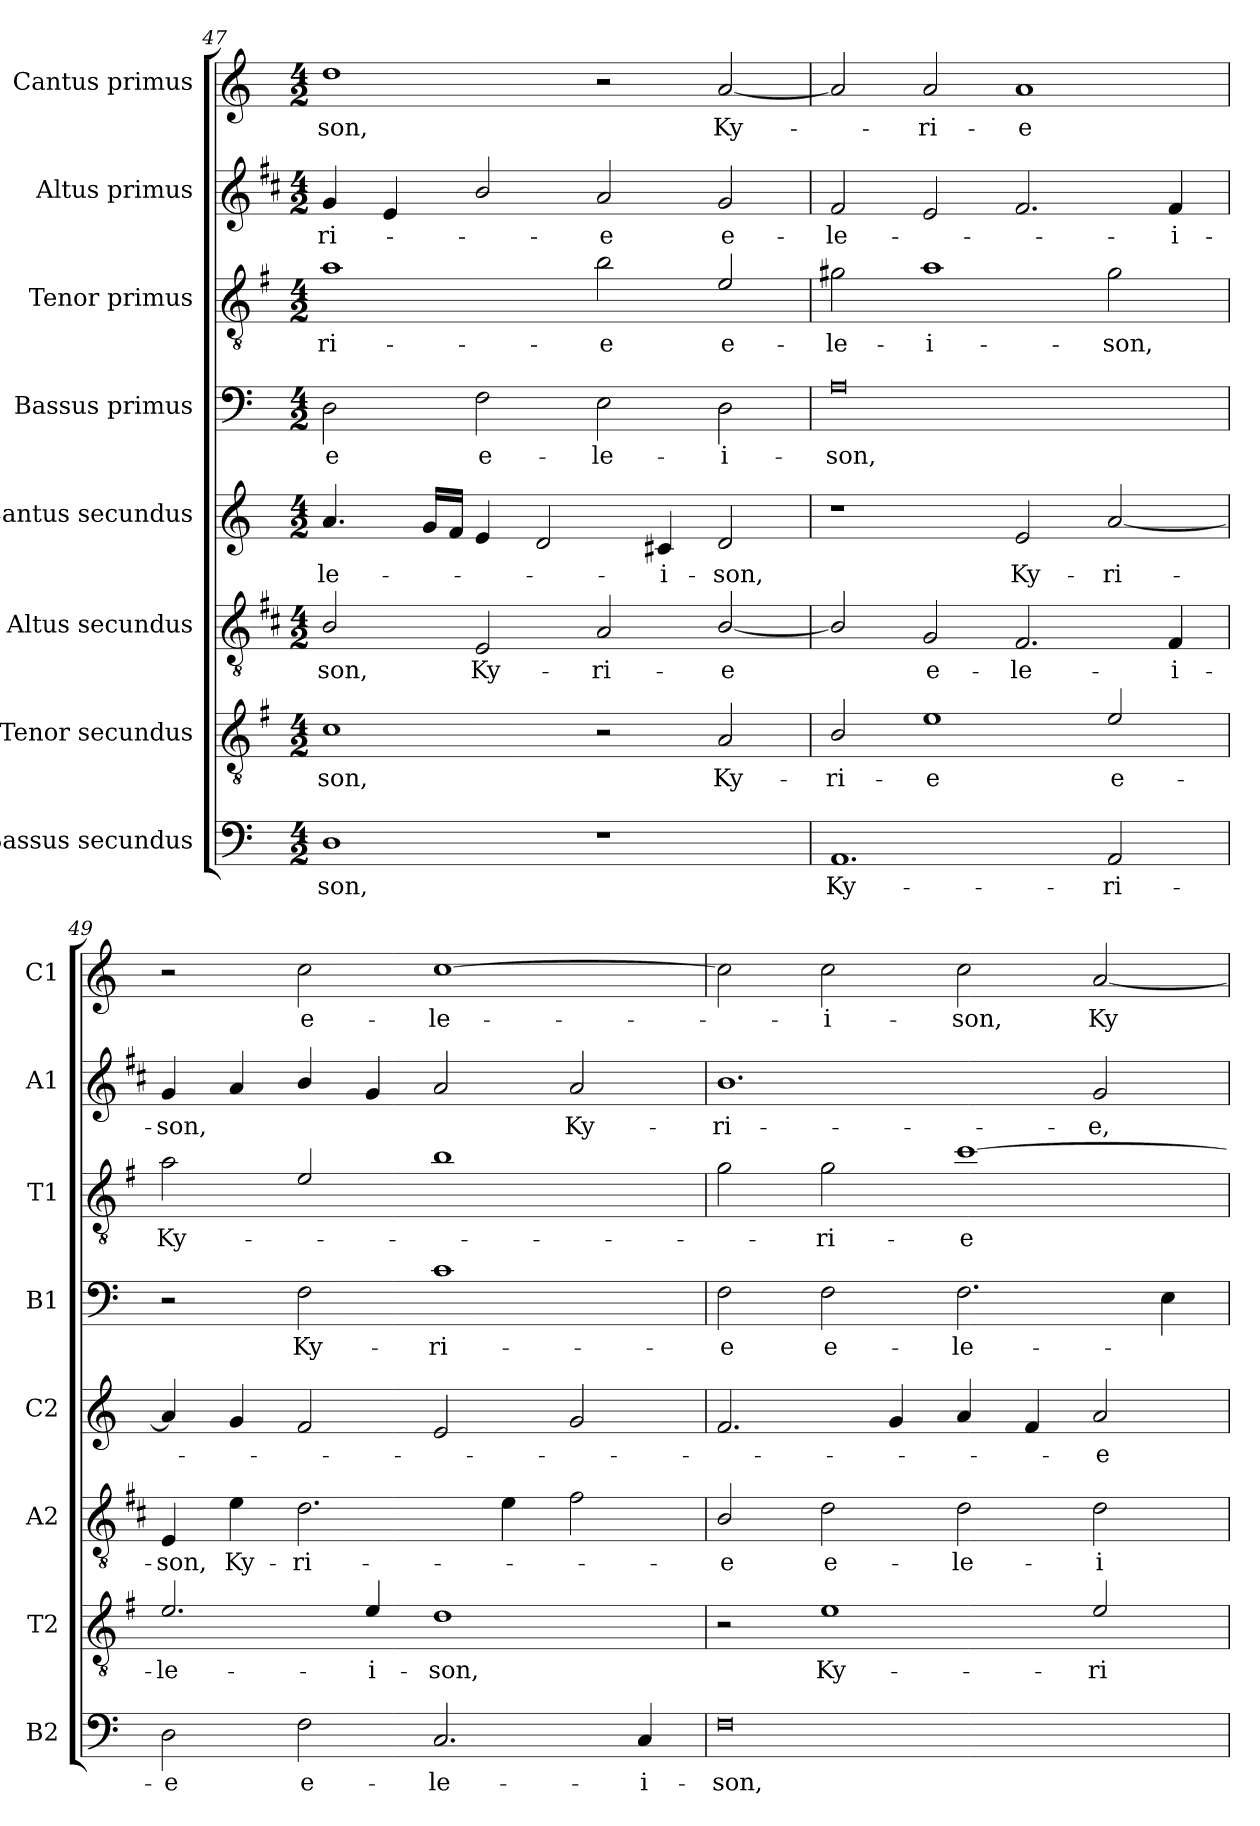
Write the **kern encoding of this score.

**kern	**text	**kern	**text	**kern	**text	**kern	**text	**kern	**text	**kern	**text	**kern	**text	**kern	**text
*part8	*part8	*part7	*part7	*part6	*part6	*part5	*part5	*part4	*part4	*part3	*part3	*part2	*part2	*part1	*part1
*staff8	*staff8	*staff7	*staff7	*staff6	*staff6	*staff5	*staff5	*staff4	*staff4	*staff3	*staff3	*staff2	*staff2	*staff1	*staff1
*I"Bassus secundus	*	*I"Tenor secundus	*	*I"Altus secundus	*	*I"Cantus secundus	*	*I"Bassus primus	*	*I"Tenor primus	*	*I"Altus primus	*	*I"Cantus primus	*
*I'B2	*	*I'T2	*	*I'A2	*	*I'C2	*	*I'B1	*	*I'T1	*	*I'A1	*	*I'C1	*
*clefF4	*	*clefGv2	*	*clefGv2	*	*clefG2	*	*clefF4	*	*clefGv2	*	*clefG2	*	*clefG2	*
*	*	*ITrd4c7	*	*ITrd1c2	*	*	*	*	*	*ITrd4c7	*	*ITrd1c2	*	*	*
*k[]	*	*k[]	*	*k[]	*	*k[]	*	*k[]	*	*k[]	*	*k[]	*	*k[]	*
*C:	*	*C:	*	*C:	*	*C:	*	*C:	*	*C:	*	*C:	*	*C:	*
*M4/2	*	*M4/2	*	*M4/2	*	*M4/2	*	*M4/2	*	*M4/2	*	*M4/2	*	*M4/2	*
=47	=47	=47	=47	=47	=47	=47	=47	=47	=47	=47	=47	=47	=47	=47	=47
!	!LO:LY:b	!	!LO:LY:b	!	!LO:LY:b	!	!LO:LY:b	!	!LO:LY:b	!	!LO:LY:b	!	!LO:LY:b	!	!LO:LY:b
1D	-son,	1F	-son,	2A/	-son,	4.a/	-le-	2D\	-e	1d	-ri-	4f/	-ri-	1dd	-son,
.	.	.	.	.	.	.	.	.	.	.	.	4d/	.	.	.
.	.	.	.	.	.	16g/LL	.	.	.	.	.	.	.	.	.
.	.	.	.	.	.	16f/JJ	.	.	.	.	.	.	.	.	.
!	!	!	!	!	!LO:LY:b	!	!	!	!LO:LY:b	!	!	!	!	!	!
.	.	.	.	2D/	Ky-	4e/	.	2F\	e-	.	.	2a/	.	.	.
.	.	.	.	.	.	2d/	.	.	.	.	.	.	.	.	.
!	!	!	!	!	!LO:LY:b	!	!	!	!LO:LY:b	!	!LO:LY:b	!	!LO:LY:b	!	!
1r	.	2r	.	2G/	-ri-	.	.	2E\	-le-	2e\	-e	2g/	-e	2r	.
!	!	!	!	!	!	!	!LO:LY:b	!	!	!	!	!	!	!	!
.	.	.	.	.	.	4c#X/	-i-	.	.	.	.	.	.	.	.
!	!	!	!LO:LY:b	!	!LO:LY:b	!	!LO:LY:b	!	!LO:LY:b	!	!LO:LY:b	!	!LO:LY:b	!	!LO:LY:b
.	.	2D/	Ky-	[2A/	-e	2d/	-son,	2D\	-i-	2A/	e-	2f/	e-	[2a/	Ky-
=48	=48	=48	=48	=48	=48	=48	=48	=48	=48	=48	=48	=48	=48	=48	=48
!	!LO:LY:b	!	!LO:LY:b	!	!	!	!	!	!LO:LY:b	!	!LO:LY:b	!	!LO:LY:b	!	!
1.AA	Ky-	2E/	-ri-	2A/]	.	1r	.	0A	-son,	2c#X\	-le-	2e/	-le-	2a/]	.
!	!	!	!LO:LY:b	!	!LO:LY:b	!	!	!	!	!	!LO:LY:b	!	!	!	!LO:LY:b
.	.	1A	-e	2F/	e-	.	.	.	.	1d	-i-	2d/	.	2a/	-ri-
!	!	!	!	!	!LO:LY:b	!	!LO:LY:b	!	!	!	!	!	!	!	!LO:LY:b
.	.	.	.	2.E/	-le-	2e/	Ky-	.	.	.	.	2.e/	.	1a	-e
!	!LO:LY:b	!	!LO:LY:b	!	!	!	!LO:LY:b	!	!	!	!LO:LY:b	!	!	!	!
2AA/	-ri-	2A/	e-	.	.	[2a/	-ri-	.	.	2c#\	-son,	.	.	.	.
!	!	!	!	!	!LO:LY:b	!	!	!	!	!	!	!	!LO:LY:b	!	!
.	.	.	.	4E/	-i-	.	.	.	.	.	.	4e/	-i-	.	.
=49	=49	=49	=49	=49	=49	=49	=49	=49	=49	=49	=49	=49	=49	=49	=49
!	!LO:LY:b	!	!LO:LY:b	!	!LO:LY:b	!	!	!	!	!	!LO:LY:b	!	!LO:LY:b	!	!
2D\	-e	2.A/	-le-	4D/	-son,	4a/]	.	2r	.	2d\	Ky-	4f/	-son,	2r	.
!	!	!	!	!	!LO:LY:b	!	!	!	!	!	!	!	!	!	!
.	.	.	.	4d\	Ky-	4g/	.	.	.	.	.	4g/	.	.	.
!	!LO:LY:b	!	!	!	!LO:LY:b	!	!	!	!LO:LY:b	!	!	!	!	!	!LO:LY:b
2F\	e-	.	.	2.c\	-ri-	2f/	.	2F\	Ky-	2A/	.	4a/	.	2cc\	e-
!	!	!	!LO:LY:b	!	!	!	!	!	!	!	!	!	!	!	!
.	.	4A/	-i-	.	.	.	.	.	.	.	.	4f/	.	.	.
!	!LO:LY:b	!	!LO:LY:b	!	!	!	!	!	!LO:LY:b	!	!	!	!	!	!LO:LY:b
2.C/	-le-	1G	-son,	.	.	2e/	.	1c	-ri-	1e	.	2g/	.	[1cc	-le-
.	.	.	.	4d\	.	.	.	.	.	.	.	.	.	.	.
!	!	!	!	!	!	!	!	!	!	!	!	!	!LO:LY:b	!	!
.	.	.	.	2e\	.	2g/	.	.	.	.	.	2g/	Ky-	.	.
!	!LO:LY:b	!	!	!	!	!	!	!	!	!	!	!	!	!	!
4C/	-i-	.	.	.	.	.	.	.	.	.	.	.	.	.	.
!!LO:PB:g=z
=50	=50	=50	=50	=50	=50	=50	=50	=50	=50	=50	=50	=50	=50	=50	=50
!	!LO:LY:b	!	!	!	!LO:LY:b	!	!	!	!LO:LY:b	!	!	!	!LO:LY:b	!	!
0F	-son,	2r	.	2A/	-e	2.f/	.	2F\	-e	2c\	.	1.a	-ri-	2cc\]	.
!	!	!	!LO:LY:b	!	!LO:LY:b	!	!	!	!LO:LY:b	!	!LO:LY:b	!	!	!	!LO:LY:b
.	.	1A	Ky-	2c\	e-	.	.	2F\	e-	2c\	-ri-	.	.	2cc\	-i-
.	.	.	.	.	.	4g/	.	.	.	.	.	.	.	.	.
!	!	!	!	!	!LO:LY:b	!	!	!	!LO:LY:b	!	!LO:LY:b	!	!	!	!LO:LY:b
.	.	.	.	2c\	-le-	4a/	.	2.F\	-le-	[1f	-e	.	.	2cc\	-son,
.	.	.	.	.	.	4f/	.	.	.	.	.	.	.	.	.
!	!	!	!LO:LY:b	!	!LO:LY:b	!	!LO:LY:b	!	!	!	!	!	!LO:LY:b	!	!LO:LY:b
.	.	2A/	-ri-	2c\	-i-	2a/	-e	.	.	.	.	2f/	-e,	[2a/	Ky-
.	.	.	.	.	.	.	.	4E\	.	.	.	.	.	.	.
=	=	=	=	=	=	=	=	=	=	=	=	=	=	=	=
*-	*-	*-	*-	*-	*-	*-	*-	*-	*-	*-	*-	*-	*-	*-	*-
